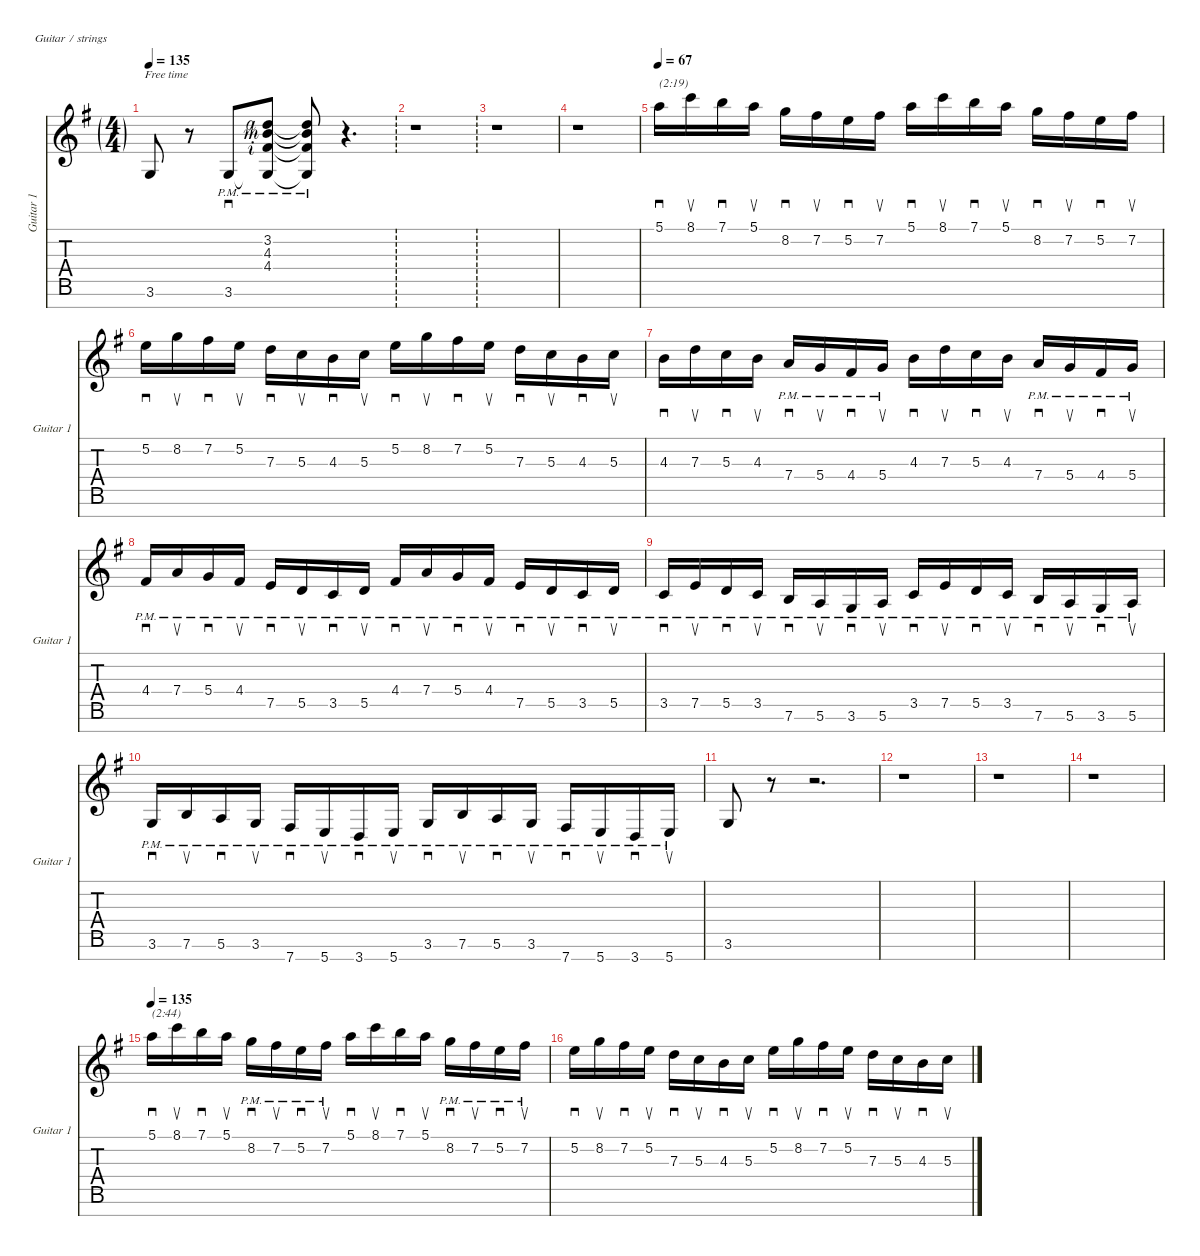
\defaultSystemsLayout 4
\hideDynamics
\bracketExtendMode nobrackets
\singleTrackTrackNamePolicy allsystems
\multiTrackTrackNamePolicy allsystems
\firstSystemTrackNameMode fullname
\otherSystemsTrackNameMode fullname
\otherSystemsTrackNameOrientation horizontal
\track ("Guitar 1" "od.guit.") {defaultSystemsLayout 2 instrument overdrivenguitar}
\staff {score tabs}
\tuning (E4 B3 G3 D3 A2 E2 B1)
\ts (4 4)
\ft
\tempo 135
\clef g2
\scale
1.02589
\ks g
3.6{t acc forcenatural}.8{dy mf beam Up} r.8{beam Up} 3.6{pm acc forcenatural}.8{sd beam Up} (3.6{pm t acc forcenatural} 4.4{rf 2 acc #} 4.3{rf 3 acc forcenatural} 3.2{rf 4 acc forcenatural}).8{beam Up} (3.2{t acc forcenatural} 4.3{t acc forcenatural} 4.4{t acc #} 3.6{pm t acc forcenatural}).8{beam Up} r.4{d beam Up} |
\ft
\scale
0.974107 r.1{beam Down} |
\scale
1.02589 r.1{beam Down} |
\scale
0.974107 r.1{beam Down} |
\tempo 67
\scale
1.02589 5.1{acc forcenatural}.16{sd txt "(2:19)" beam Down} 8.1{acc forcenatural}.16{su beam Down} 7.1{acc forcenatural}.16{sd beam Down} 5.1{acc forcenatural}.16{su beam Down} 8.2{acc forcenatural}.16{sd beam Down} 7.2{acc #}.16{su beam Down} 5.2{acc forcenatural}.16{sd beam Down} 7.2{acc #}.16{su beam Down} 5.1{acc forcenatural}.16{sd beam Down} 8.1{acc forcenatural}.16{su beam Down} 7.1{acc forcenatural}.16{sd beam Down} 5.1{acc forcenatural}.16{su beam Down} 8.2{acc forcenatural}.16{sd beam Down} 7.2{acc #}.16{su beam Down} 5.2{acc forcenatural}.16{sd beam Down} 7.2{acc #}.16{su beam Down} |
\scale
0.974107 5.2{acc forcenatural}.16{sd beam Down} 8.2{acc forcenatural}.16{su beam Down} 7.2{acc #}.16{sd beam Down} 5.2{acc forcenatural}.16{su beam Down} 7.3{acc forcenatural}.16{sd beam Down} 5.3{acc forcenatural}.16{su beam Down} 4.3{acc forcenatural}.16{sd beam Down} 5.3{acc forcenatural}.16{su beam Down} 5.2{acc forcenatural}.16{sd beam Down} 8.2{acc forcenatural}.16{su beam Down} 7.2{acc #}.16{sd beam Down} 5.2{acc forcenatural}.16{su beam Down} 7.3{acc forcenatural}.16{sd beam Down} 5.3{acc forcenatural}.16{su beam Down} 4.3{acc forcenatural}.16{sd beam Down} 5.3{acc forcenatural}.16{su beam Down} |
\scale
1.02589 4.3{acc forcenatural}.16{sd beam Down} 7.3{acc forcenatural}.16{su beam Down} 5.3{acc forcenatural}.16{sd beam Down} 4.3{acc forcenatural}.16{su beam Down} 7.4{pm acc forcenatural}.16{sd beam Up} 5.4{pm acc forcenatural}.16{su beam Up} 4.4{pm acc #}.16{sd beam Up} 5.4{pm acc forcenatural}.16{su beam Up} 4.3{acc forcenatural}.16{sd beam Down} 7.3{acc forcenatural}.16{su beam Down} 5.3{acc forcenatural}.16{sd beam Down} 4.3{acc forcenatural}.16{su beam Down} 7.4{pm acc forcenatural}.16{sd beam Up} 5.4{pm acc forcenatural}.16{su beam Up} 4.4{pm acc #}.16{sd beam Up} 5.4{pm acc forcenatural}.16{su beam Up} |
\scale
0.974107 4.4{pm acc #}.16{sd beam Up} 7.4{pm acc forcenatural}.16{su beam Up} 5.4{pm acc forcenatural}.16{sd beam Up} 4.4{pm acc #}.16{su beam Up} 7.5{pm acc forcenatural}.16{sd beam Up} 5.5{pm acc forcenatural}.16{su beam Up} 3.5{pm acc forcenatural}.16{sd beam Up} 5.5{pm acc forcenatural}.16{su beam Up} 4.4{pm acc #}.16{sd beam Up} 7.4{pm acc forcenatural}.16{su beam Up} 5.4{pm acc forcenatural}.16{sd beam Up} 4.4{pm acc #}.16{su beam Up} 7.5{pm acc forcenatural}.16{sd beam Up} 5.5{pm acc forcenatural}.16{su beam Up} 3.5{pm acc forcenatural}.16{sd beam Up} 5.5{pm acc forcenatural}.16{su beam Up} |
\scale
1.02589 3.5{pm acc forcenatural}.16{sd beam Up} 7.5{pm acc forcenatural}.16{su beam Up} 5.5{pm acc forcenatural}.16{sd beam Up} 3.5{pm acc forcenatural}.16{su beam Up} 7.6{pm acc forcenatural}.16{sd beam Up} 5.6{pm acc forcenatural}.16{su beam Up} 3.6{pm acc forcenatural}.16{sd beam Up} 5.6{pm acc forcenatural}.16{su beam Up} 3.5{pm acc forcenatural}.16{sd beam Up} 7.5{pm acc forcenatural}.16{su beam Up} 5.5{pm acc forcenatural}.16{sd beam Up} 3.5{pm acc forcenatural}.16{su beam Up} 7.6{pm acc forcenatural}.16{sd beam Up} 5.6{pm acc forcenatural}.16{su beam Up} 3.6{pm acc forcenatural}.16{sd beam Up} 5.6{pm acc forcenatural}.16{su beam Up} |
\scale
0.974107 3.6{pm acc forcenatural}.16{sd beam Up} 7.6{pm acc forcenatural}.16{su beam Up} 5.6{pm acc forcenatural}.16{sd beam Up} 3.6{pm acc forcenatural}.16{su beam Up} 7.7{pm acc #}.16{sd beam Up} 5.7{pm acc forcenatural}.16{su beam Up} 3.7{pm acc forcenatural}.16{sd beam Up} 5.7{pm acc forcenatural}.16{su beam Up} 3.6{pm acc forcenatural}.16{sd beam Up} 7.6{pm acc forcenatural}.16{su beam Up} 5.6{pm acc forcenatural}.16{sd beam Up} 3.6{pm acc forcenatural}.16{su beam Up} 7.7{pm acc #}.16{sd beam Up} 5.7{pm acc forcenatural}.16{su beam Up} 3.7{pm acc forcenatural}.16{sd beam Up} 5.7{pm acc forcenatural}.16{su beam Up} |
\scale
1.02589 3.6{acc forcenatural}.8{beam Up} r.8{beam Up} r.2{d beam Up} |
\scale
0.974107 r.1{beam Down} |
\scale
1.02589 r.1{beam Down} |
\scale
0.974107 r.1{beam Down} |
\tempo 135
\scale
1.02589 5.1{acc forcenatural}.16{sd txt "(2:44)" beam Down} 8.1{acc forcenatural}.16{su beam Down} 7.1{acc forcenatural}.16{sd beam Down} 5.1{acc forcenatural}.16{su beam Down} 8.2{pm acc forcenatural}.16{sd beam Down} 7.2{pm acc #}.16{su beam Down} 5.2{pm acc forcenatural}.16{sd beam Down} 7.2{pm acc #}.16{su beam Down} 5.1{acc forcenatural}.16{sd beam Down} 8.1{acc forcenatural}.16{su beam Down} 7.1{acc forcenatural}.16{sd beam Down} 5.1{acc forcenatural}.16{su beam Down} 8.2{pm acc forcenatural}.16{sd beam Down} 7.2{pm acc #}.16{su beam Down} 5.2{pm acc forcenatural}.16{sd beam Down} 7.2{pm acc #}.16{su beam Down} |
\scale
0.974107 5.2{acc forcenatural}.16{sd beam Down} 8.2{acc forcenatural}.16{su beam Down} 7.2{acc #}.16{sd beam Down} 5.2{acc forcenatural}.16{su beam Down} 7.3{acc forcenatural}.16{sd beam Down} 5.3{acc forcenatural}.16{su beam Down} 4.3{acc forcenatural}.16{sd beam Down} 5.3{acc forcenatural}.16{su beam Down} 5.2{acc forcenatural}.16{sd beam Down} 8.2{acc forcenatural}.16{su beam Down} 7.2{acc #}.16{sd beam Down} 5.2{acc forcenatural}.16{su beam Down} 7.3{acc forcenatural}.16{sd beam Down} 5.3{acc forcenatural}.16{su beam Down} 4.3{acc forcenatural}.16{sd beam Down} 5.3{acc forcenatural}.16{su beam Down}
